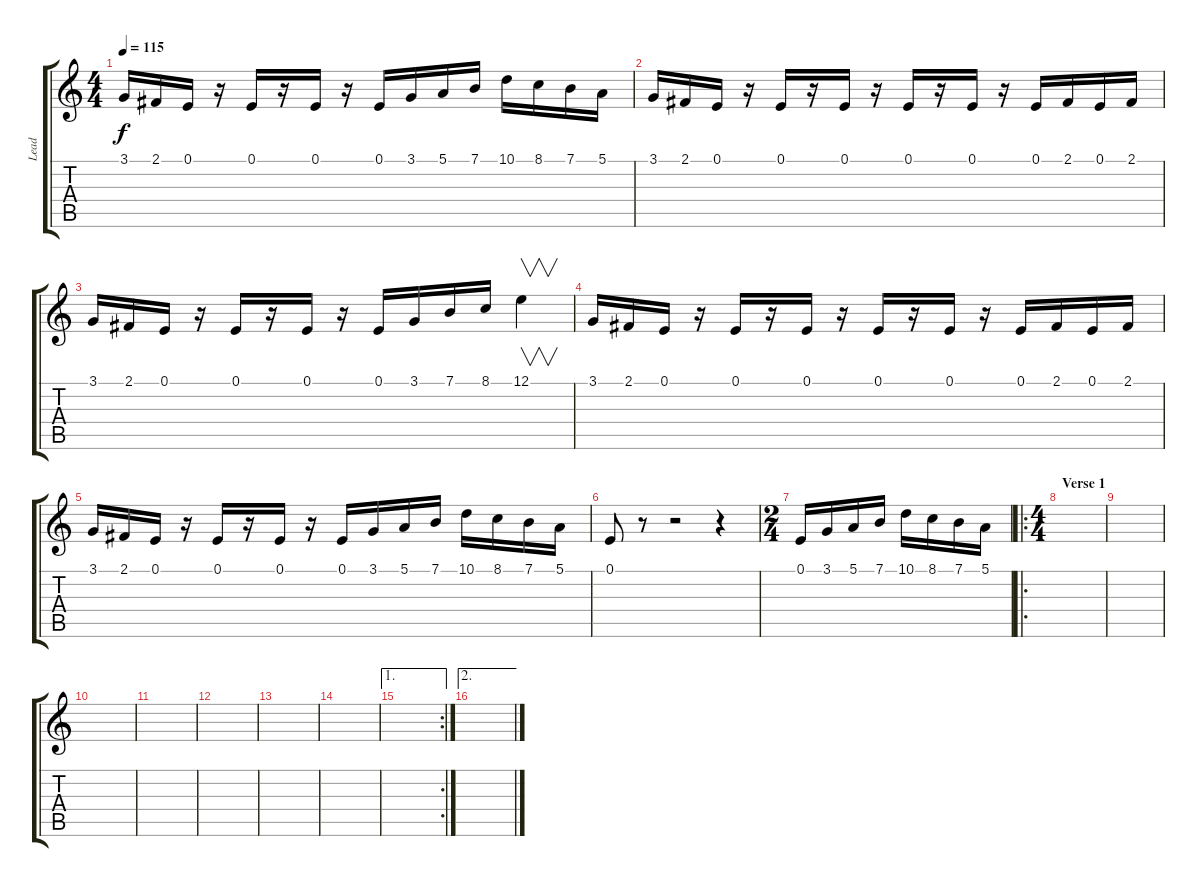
\track ("Lead" "Lead") {instrument acousticgrandpiano}
\staff {score tabs}
\tuning (E4 B3 G3 D3 A2 E2) {hide}
\ts (4 4)
\tempo 115
\clef g2
\ks c
3.1.16{dy f balance 8 instrument lead4chiff} 2.1.16 0.1.16 r.16 0.1.16 r.16 0.1.16 r.16 0.1.16 3.1.16 5.1.16 7.1.16 10.1.16 8.1.16 7.1.16 5.1.16 |
3.1.16{balance 8 instrument lead4chiff} 2.1.16 0.1.16 r.16 0.1.16 r.16 0.1.16 r.16 0.1.16 r.16 0.1.16 r.16 0.1.16 2.1.16 0.1.16 2.1.16 |
3.1.16{balance 8 instrument lead4chiff} 2.1.16 0.1.16 r.16 0.1.16 r.16 0.1.16 r.16 0.1.16 3.1.16 7.1.16 8.1.16 12.1.4{v} |
3.1.16{balance 8 instrument lead4chiff} 2.1.16 0.1.16 r.16 0.1.16 r.16 0.1.16 r.16 0.1.16 r.16 0.1.16 r.16 0.1.16 2.1.16 0.1.16 2.1.16 |
3.1.16{balance 8 instrument lead4chiff} 2.1.16 0.1.16 r.16 0.1.16 r.16 0.1.16 r.16 0.1.16 3.1.16 5.1.16 7.1.16 10.1.16 8.1.16 7.1.16 5.1.16 |
0.1.8{balance 8 instrument lead4chiff} r.8 r.2 r.4 |
\ts (2 4)
0.1.16{balance 8 instrument lead4chiff} 3.1.16 5.1.16 7.1.16 10.1.16 8.1.16 7.1.16 5.1.16 |
\ro
\ts (4 4)
\section ("" "Verse 1")
|
|
|
|
|
|
|
\ae 1
\rc 2
|
\ae 2
